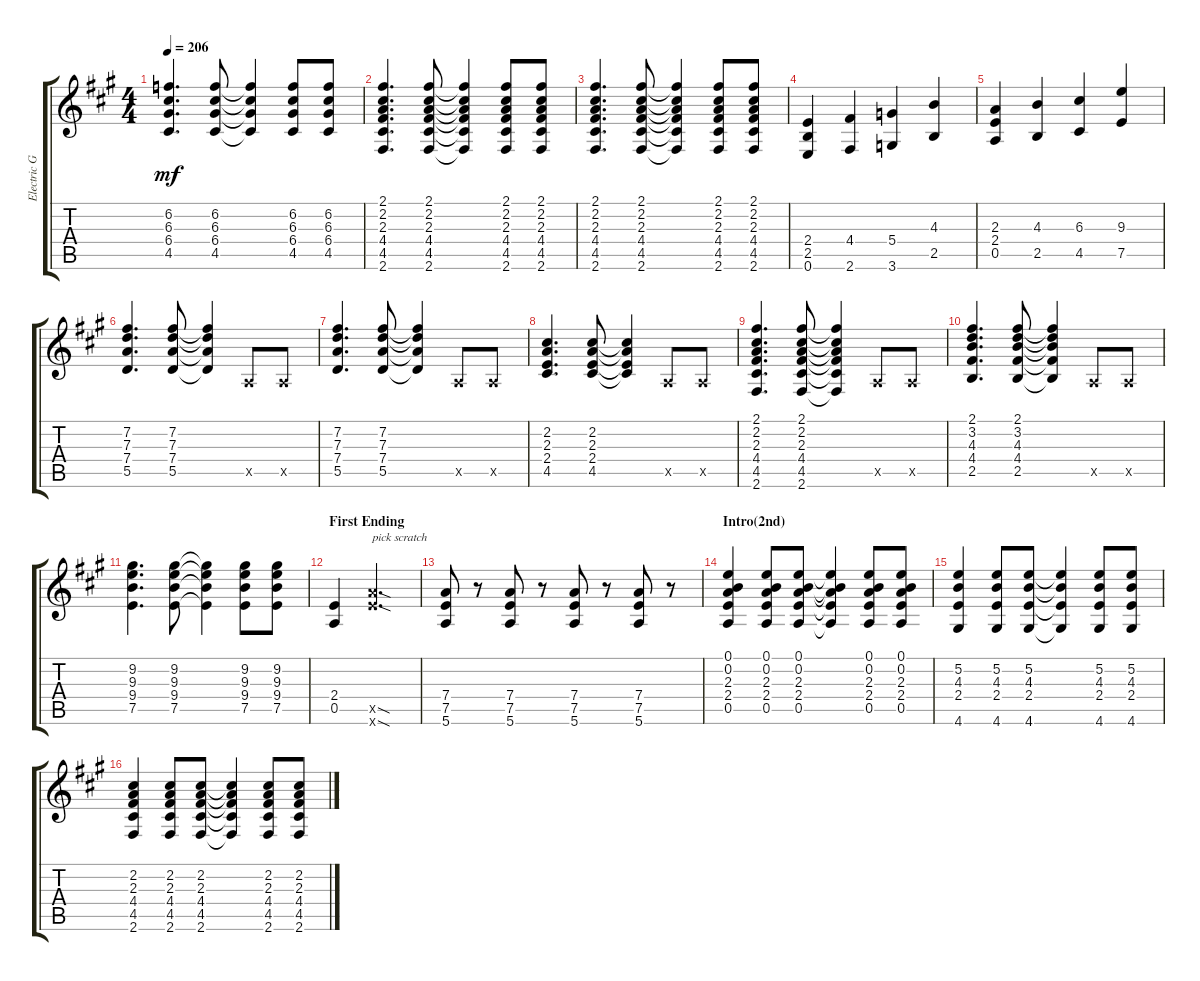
\track ("Electric Guitar" "Electric G") {instrument distortionguitar}
\staff {score tabs}
\tuning (E4 B3 G3 D3 A2 E2) {hide}
\ts (4 4)
\tempo 206
\clef g2
\ks a
(6.2 6.3 6.4 4.5).4{d dy mf} (6.2 6.3 6.4 4.5).8 (6.2{t} 6.3{t} 6.4{t} 4.5{t}).4 (6.2 6.3 6.4 4.5).8 (6.2 6.3 6.4 4.5).8 |
(2.1 2.2 2.3 4.4 4.5 2.6).4{d} (2.1 2.2 2.3 4.4 4.5 2.6).8 (2.1{t} 2.2{t} 2.3{t} 4.4{t} 4.5{t} 2.6{t}).4 (2.1 2.2 2.3 4.4 4.5 2.6).8 (2.1 2.2 2.3 4.4 4.5 2.6).8 |
(2.1 2.2 2.3 4.4 4.5 2.6).4{d} (2.1 2.2 2.3 4.4 4.5 2.6).8 (2.1{t} 2.2{t} 2.3{t} 4.4{t} 4.5{t} 2.6{t}).4 (2.1 2.2 2.3 4.4 4.5 2.6).8 (2.1 2.2 2.3 4.4 4.5 2.6).8 |
(2.4 2.5 0.6).4 (4.4 2.6).4 (5.4 3.6).4 (4.3 2.5).4 |
(2.3 2.4 0.5).4 (4.3 2.5).4 (6.3 4.5).4 (9.3 7.5).4 |
(7.2 7.3 7.4 5.5).4{d} (7.2 7.3 7.4 5.5).8 (7.2{t} 7.3{t} 7.4{t} 5.5{t}).4 0.5{x}.8 0.5{x}.8 |
(7.2 7.3 7.4 5.5).4{d} (7.2 7.3 7.4 5.5).8 (7.2{t} 7.3{t} 7.4{t} 5.5{t}).4 0.5{x}.8 0.5{x}.8 |
(2.2 2.3 2.4 4.5).4{d} (2.2 2.3 2.4 4.5).8 (2.2{t} 2.3{t} 2.4{t} 4.5{t}).4 0.5{x}.8 0.5{x}.8 |
(2.1 2.2 2.3 4.4 4.5 2.6).4{d} (2.1 2.2 2.3 4.4 4.5 2.6).8 (2.1{t} 2.2{t} 2.3{t} 4.4{t} 4.5{t} 2.6{t}).4 0.5{x}.8 0.5{x}.8 |
(2.1 3.2 4.3 4.4 2.5).4{d} (2.1 3.2 4.3 4.4 2.5).8 (2.1{t} 3.2{t} 4.3{t} 4.4{t} 2.5{t}).4 0.5{x}.8 0.5{x}.8 |
(9.2 9.3 9.4 7.5).4{d} (9.2 9.3 9.4 7.5).8 (9.2{t} 9.3{t} 9.4{t} 7.5{t}).4 (9.2 9.3 9.4 7.5).8 (9.2 9.3 9.4 7.5).8 |
\section ("" "First Ending")
(2.4 0.5).4 (12.5{sod x} 12.6{sod x}).2{d txt "pick scratch"} |
(7.4 7.5 5.6).8 r.8 (7.4 7.5 5.6).8 r.8 (7.4 7.5 5.6).8 r.8 (7.4 7.5 5.6).8 r.8 |
\section ("" "Intro(2nd)")
(0.1 0.2 2.3 2.4 0.5).4 (0.1 0.2 2.3 2.4 0.5).8 (0.1 0.2 2.3 2.4 0.5).8 (0.1{t} 0.2{t} 2.3{t} 2.4{t} 0.5{t}).4 (0.1 0.2 2.3 2.4 0.5).8 (0.1 0.2 2.3 2.4 0.5).8 |
(5.2 4.3 2.4 4.6).4 (5.2 4.3 2.4 4.6).8 (5.2 4.3 2.4 4.6).8 (5.2{t} 4.3{t} 2.4{t} 4.6{t}).4 (5.2 4.3 2.4 4.6).8 (5.2 4.3 2.4 4.6).8 |
(2.2 2.3 4.4 4.5 2.6).4 (2.2 2.3 4.4 4.5 2.6).8 (2.2 2.3 4.4 4.5 2.6).8 (2.2{t} 2.3{t} 4.4{t} 4.5{t} 2.6{t}).4 (2.2 2.3 4.4 4.5 2.6).8 (2.2 2.3 4.4 4.5 2.6).8
